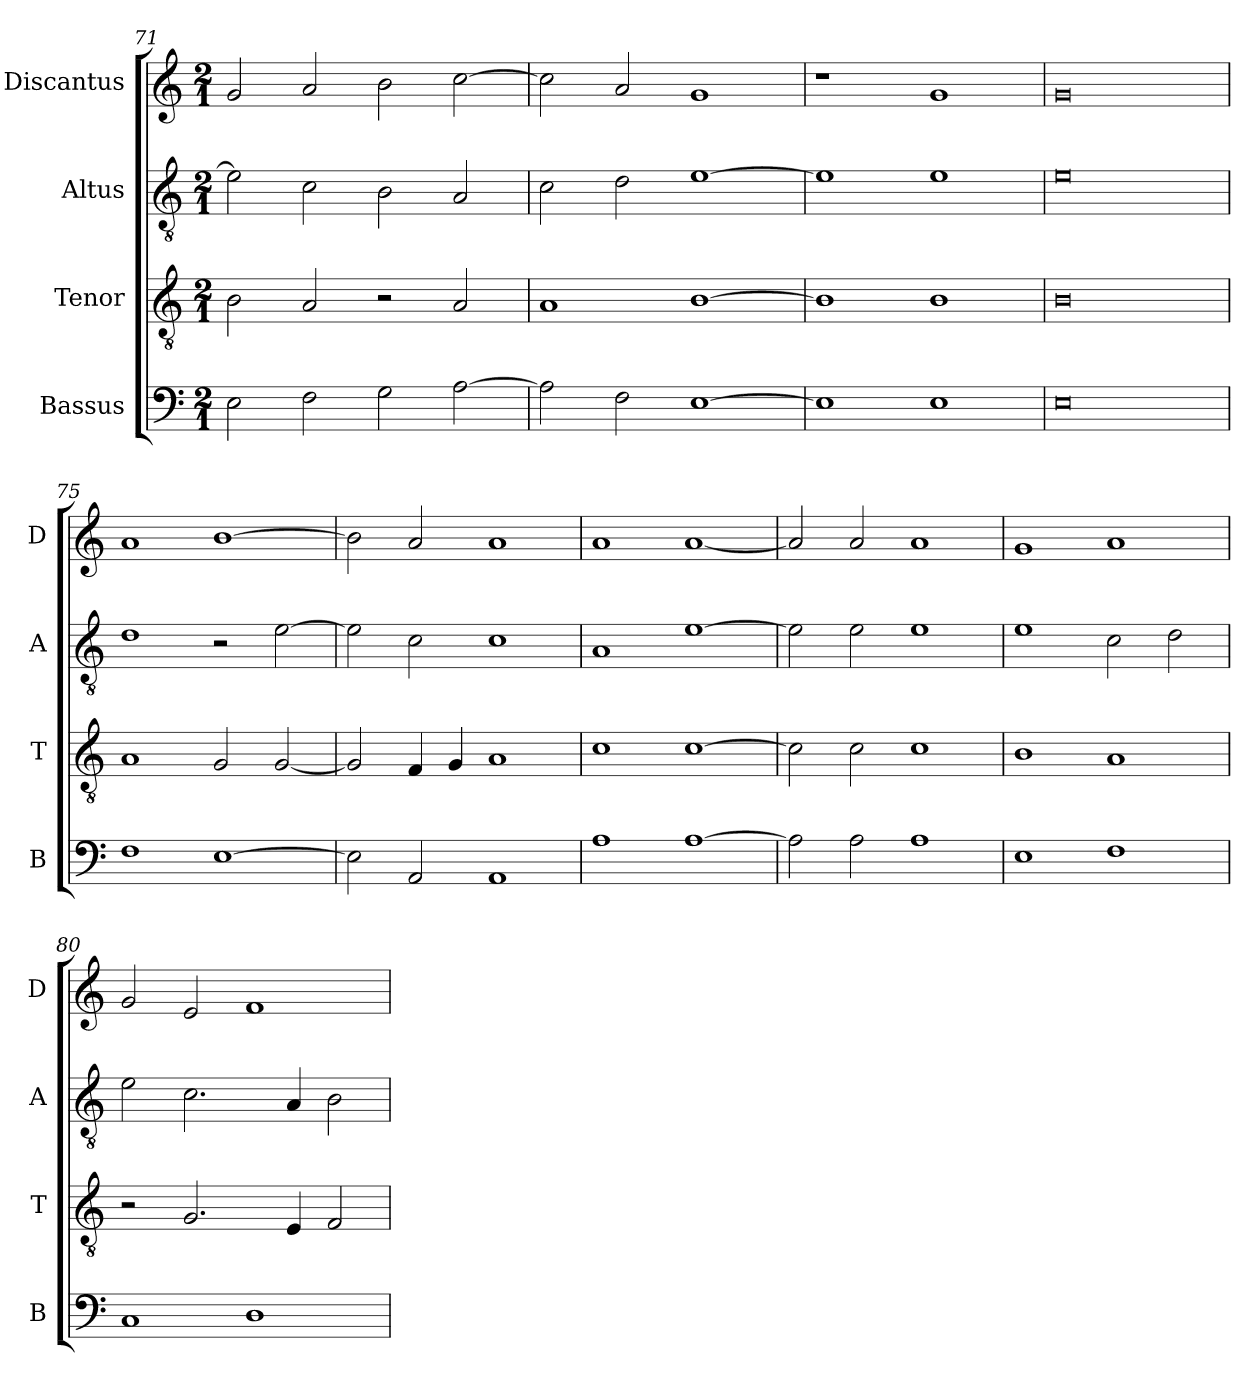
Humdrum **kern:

**kern	**kern	**kern	**kern
*part4	*part3	*part2	*part1
*staff4	*staff3	*staff2	*staff1
*I"Bassus	*I"Tenor	*I"Altus	*I"Discantus
*I'B	*I'T	*I'A	*I'D
*clefF4	*clefGv2	*clefGv2	*clefG2
*k[]	*k[]	*k[]	*k[]
*M2/1	*M2/1	*M2/1	*M2/1
=71	=71	=71	=71
2E\	2B\	2e\]	2g/
2F\	2A/	2c\	2a/
2G\	2r	2B\	2b\
[2A\	2A/	2A/	[2cc\
=72	=72	=72	=72
2A\]	1A	2c\	2cc\]
2F\	.	2d\	2a/
[1E	[1B	[1e	1g
=73	=73	=73	=73
1E]	1B]	1e]	1r
1E	1B	1e	1g
=74	=74	=74	=74
0E	0B	0e	0g
=75	=75	=75	=75
1F	1A	1d	1a
[1E	2G/	2r	[1b
.	[2G/	[2e\	.
=76	=76	=76	=76
2E\]	2G/]	2e\]	2b\]
2AA/	4F/	2c\	2a/
.	4G/	.	.
1AA	1A	1c	1a
=77	=77	=77	=77
1A	1c	1A	1a
[1A	[1c	[1e	[1a
=78	=78	=78	=78
2A\]	2c\]	2e\]	2a/]
2A\	2c\	2e\	2a/
1A	1c	1e	1a
=79	=79	=79	=79
1E	1B	1e	1g
1F	1A	2c\	1a
.	.	2d\	.
=80	=80	=80	=80
1C	2r	2e\	2g/
.	2.G/	2.c\	2e/
1D	.	.	1f
.	4E/	4A/	.
.	2F/	2B\	.
=	=	=	=
*-	*-	*-	*-
